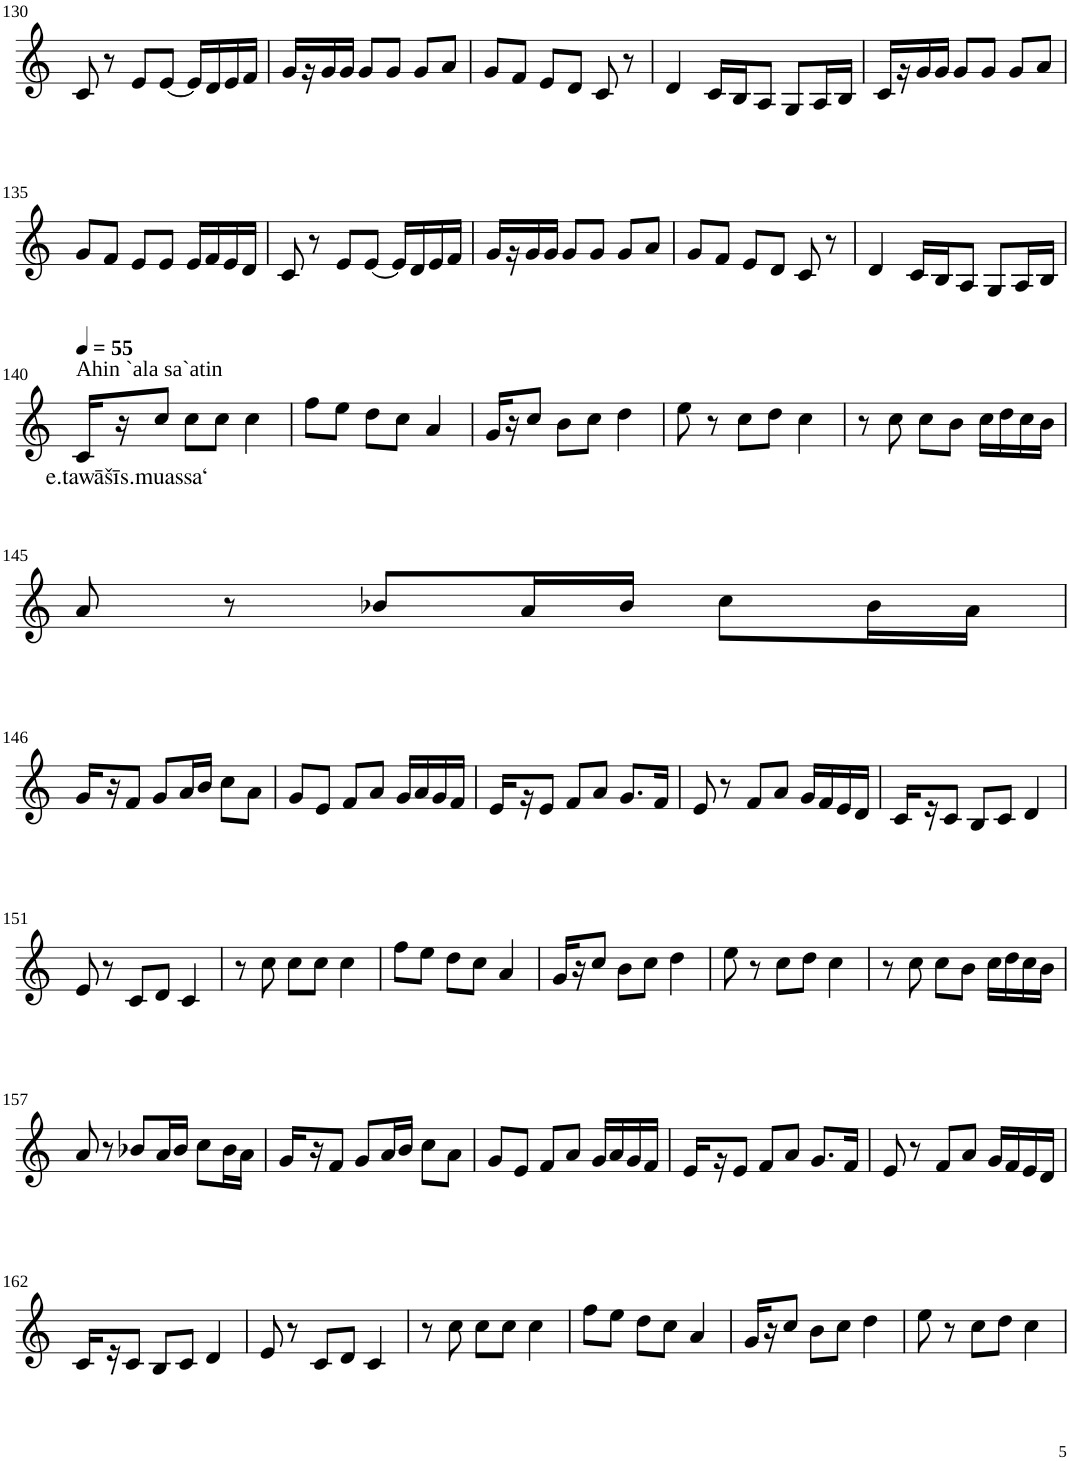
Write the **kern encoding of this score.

**kern	**text
*part1	*part1
*staff1	*staff1
*I"Violin	*
!!LO:PB:g=z
*clefG2	*
*k[]	*
*M3/4	*
=130	=130
8c/	.
8r	.
8e/L	.
[8e/J	.
16e/LL]	.
16d/	.
16e/	.
16f/JJ	.
=131	=131
16g/LL	.
16r	.
16g/	.
16g/JJ	.
8g/L	.
8g/J	.
8g/L	.
8a/J	.
=132	=132
8g/L	.
8f/J	.
8e/L	.
8d/J	.
8c/	.
8r	.
=133	=133
4d/	.
16c/LL	.
16B/J	.
8A/J	.
8G/L	.
16A/L	.
16B/JJ	.
=134	=134
16c/LL	.
16r	.
16g/	.
16g/JJ	.
8g/L	.
8g/J	.
8g/L	.
8a/J	.
!!LO:LB:g=z
=135	=135
8g/L	.
8f/J	.
8e/L	.
8e/J	.
16e/LL	.
16f/	.
16e/	.
16d/JJ	.
=136	=136
8c/	.
8r	.
8e/L	.
[8e/J	.
16e/LL]	.
16d/	.
16e/	.
16f/JJ	.
=137	=137
16g/LL	.
16r	.
16g/	.
16g/JJ	.
8g/L	.
8g/J	.
8g/L	.
8a/J	.
=138	=138
8g/L	.
8f/J	.
8e/L	.
8d/J	.
8c/	.
8r	.
=139	=139
4d/	.
16c/LL	.
16B/J	.
8A/J	.
8G/L	.
16A/L	.
16B/JJ	.
!!LO:LB:g=z
=140	=140
*MM55	*
!LO:TX:a:t=Ahin `ala sa`atin	!
!	!LO:LY:b
16c/LL	e.tawāšī
16r	.
!	!LO:LY:b
8cc/J	s.muassa‘
8cc\L	.
8cc\J	.
4cc\	.
=141	=141
8ff\L	.
8ee\J	.
8dd\L	.
8cc\J	.
4a/	.
=142	=142
16g/LL	.
16r	.
8cc/J	.
8b\L	.
8cc\J	.
4dd\	.
=143	=143
8ee\	.
8r	.
8cc\L	.
8dd\J	.
4cc\	.
=144	=144
8r	.
8cc\	.
8cc\L	.
8b\J	.
16cc\LL	.
16dd\	.
16cc\	.
16b\JJ	.
!!LO:LB:g=z
=145	=145
8a/	.
8r	.
8b-X/L	.
16a/L	.
16b-/JJ	.
8cc\L	.
16b-\L	.
16a\JJ	.
!!LO:LB:g=z
=146	=146
16g/LL	.
16r	.
8f/J	.
8g/L	.
16a/L	.
16b/JJ	.
8cc\L	.
8a\J	.
=147	=147
8g/L	.
8e/J	.
8f/L	.
8a/J	.
16g/LL	.
16a/	.
16g/	.
16f/JJ	.
=148	=148
16e/LL	.
16r	.
8e/J	.
8f/L	.
8a/J	.
8.g/L	.
16f/Jk	.
=149	=149
8e/	.
8r	.
8f/L	.
8a/J	.
16g/LL	.
16f/	.
16e/	.
16d/JJ	.
=150	=150
16c/LL	.
16r	.
8c/J	.
8B/L	.
8c/J	.
4d/	.
!!LO:LB:g=z
=151	=151
8e/	.
8r	.
8c/L	.
8d/J	.
4c/	.
=152	=152
8r	.
8cc\	.
8cc\L	.
8cc\J	.
4cc\	.
=153	=153
8ff\L	.
8ee\J	.
8dd\L	.
8cc\J	.
4a/	.
=154	=154
16g/LL	.
16r	.
8cc/J	.
8b\L	.
8cc\J	.
4dd\	.
=155	=155
8ee\	.
8r	.
8cc\L	.
8dd\J	.
4cc\	.
=156	=156
8r	.
8cc\	.
8cc\L	.
8b\J	.
16cc\LL	.
16dd\	.
16cc\	.
16b\JJ	.
!!LO:LB:g=z
=157	=157
8a/	.
8r	.
8b-X/L	.
16a/L	.
16b-/JJ	.
8cc\L	.
16b-\L	.
16a\JJ	.
=158	=158
16g/LL	.
16r	.
8f/J	.
8g/L	.
16a/L	.
16b/JJ	.
8cc\L	.
8a\J	.
=159	=159
8g/L	.
8e/J	.
8f/L	.
8a/J	.
16g/LL	.
16a/	.
16g/	.
16f/JJ	.
=160	=160
16e/LL	.
16r	.
8e/J	.
8f/L	.
8a/J	.
8.g/L	.
16f/Jk	.
=161	=161
8e/	.
8r	.
8f/L	.
8a/J	.
16g/LL	.
16f/	.
16e/	.
16d/JJ	.
!!LO:LB:g=z
=162	=162
16c/LL	.
16r	.
8c/J	.
8B/L	.
8c/J	.
4d/	.
=163	=163
8e/	.
8r	.
8c/L	.
8d/J	.
4c/	.
=164	=164
8r	.
8cc\	.
8cc\L	.
8cc\J	.
4cc\	.
=165	=165
8ff\L	.
8ee\J	.
8dd\L	.
8cc\J	.
4a/	.
=166	=166
16g/LL	.
16r	.
8cc/J	.
8b\L	.
8cc\J	.
4dd\	.
=167	=167
8ee\	.
8r	.
8cc\L	.
8dd\J	.
4cc\	.
=	=
*-	*-
